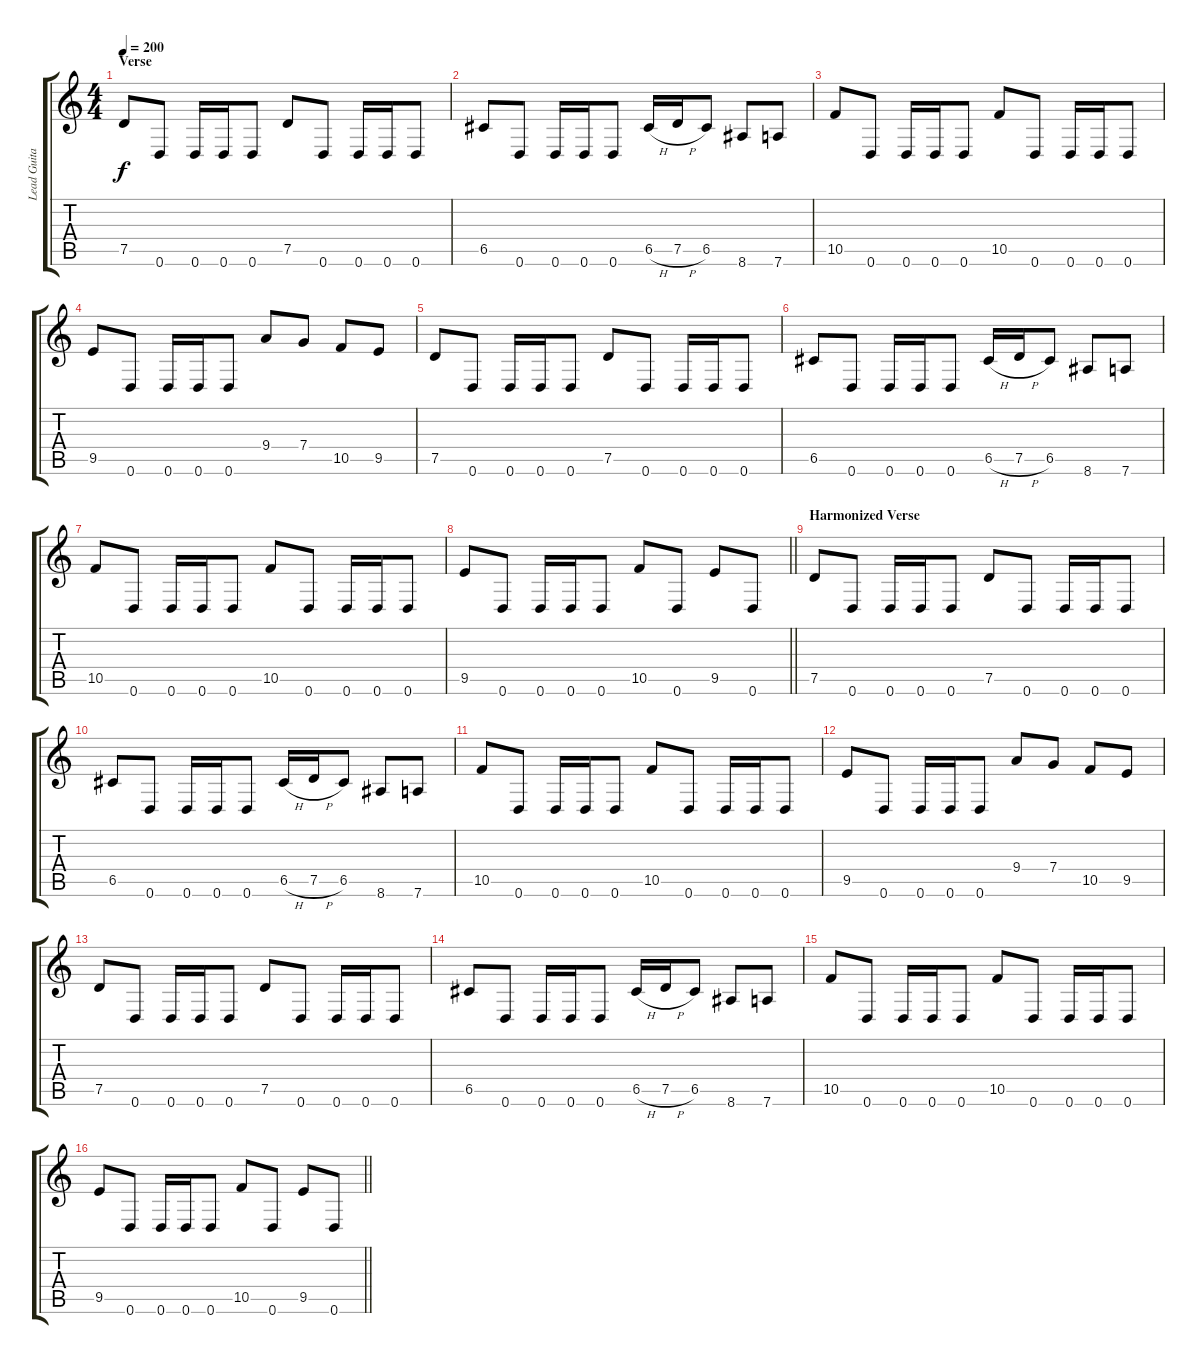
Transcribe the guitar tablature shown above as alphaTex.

\track ("Lead Guitar (Oli Herbert)" "Lead Guita") {instrument distortionguitar}
\staff {score tabs}
\tuning (D4 A3 F3 C3 G2 D2) {hide}
\ts (4 4)
\section ("" "Verse")
\tempo 200
\clef g2
\ks c
7.5.8{dy f} 0.6.8 0.6.16 0.6.16 0.6.8 7.5.8 0.6.8 0.6.16 0.6.16 0.6.8 |
6.5.8 0.6.8 0.6.16 0.6.16 0.6.8 6.5{h}.16 7.5{h}.16 6.5.8 8.6.8 7.6.8 |
10.5.8 0.6.8 0.6.16 0.6.16 0.6.8 10.5.8 0.6.8 0.6.16 0.6.16 0.6.8 |
9.5.8 0.6.8 0.6.16 0.6.16 0.6.8 9.4.8 7.4.8 10.5.8 9.5.8 |
7.5.8 0.6.8 0.6.16 0.6.16 0.6.8 7.5.8 0.6.8 0.6.16 0.6.16 0.6.8 |
6.5.8 0.6.8 0.6.16 0.6.16 0.6.8 6.5{h}.16 7.5{h}.16 6.5.8 8.6.8 7.6.8 |
10.5.8 0.6.8 0.6.16 0.6.16 0.6.8 10.5.8 0.6.8 0.6.16 0.6.16 0.6.8 |
\barLineRight lightlight
9.5.8 0.6.8 0.6.16 0.6.16 0.6.8 10.5.8 0.6.8 9.5.8 0.6.8 |
\section ("" "Harmonized Verse")
7.5.8 0.6.8 0.6.16 0.6.16 0.6.8 7.5.8 0.6.8 0.6.16 0.6.16 0.6.8 |
6.5.8 0.6.8 0.6.16 0.6.16 0.6.8 6.5{h}.16 7.5{h}.16 6.5.8 8.6.8 7.6.8 |
10.5.8 0.6.8 0.6.16 0.6.16 0.6.8 10.5.8 0.6.8 0.6.16 0.6.16 0.6.8 |
9.5.8 0.6.8 0.6.16 0.6.16 0.6.8 9.4.8 7.4.8 10.5.8 9.5.8 |
7.5.8 0.6.8 0.6.16 0.6.16 0.6.8 7.5.8 0.6.8 0.6.16 0.6.16 0.6.8 |
6.5.8 0.6.8 0.6.16 0.6.16 0.6.8 6.5{h}.16 7.5{h}.16 6.5.8 8.6.8 7.6.8 |
10.5.8 0.6.8 0.6.16 0.6.16 0.6.8 10.5.8 0.6.8 0.6.16 0.6.16 0.6.8 |
\barLineRight lightlight
9.5.8 0.6.8 0.6.16 0.6.16 0.6.8 10.5.8 0.6.8 9.5.8 0.6.8
